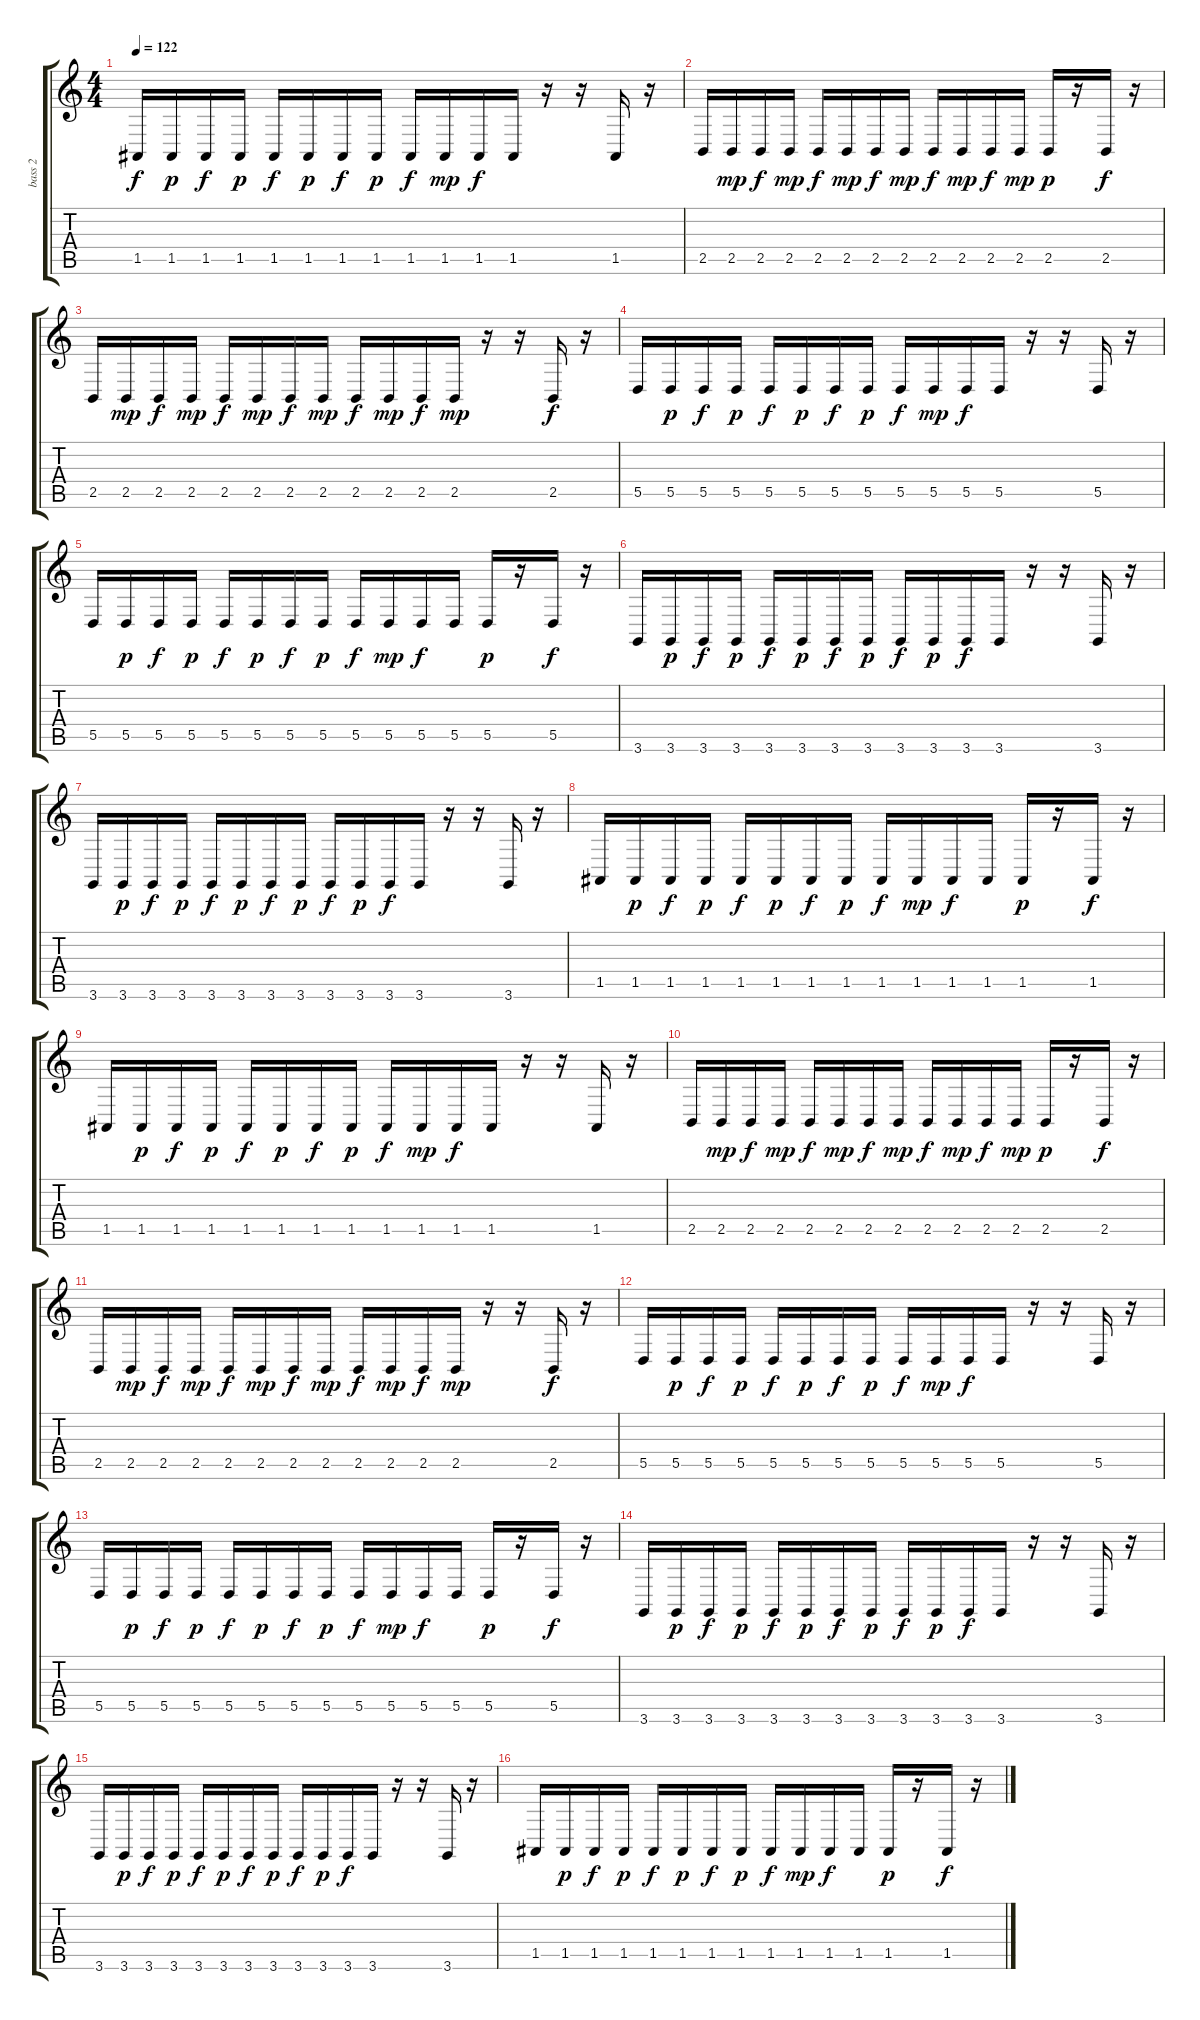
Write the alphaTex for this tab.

\track ("bass 2" "bass 2") {instrument marimba}
\staff {score tabs}
\tuning (E4 B3 G3 D3 A2 E2) {hide}
\ts (4 4)
\tempo 122
\clef g2
\ks c
1.5.16{dy f} 1.5.16{dy p} 1.5.16{dy f} 1.5.16{dy p} 1.5.16{dy f} 1.5.16{dy p} 1.5.16{dy f} 1.5.16{dy p} 1.5.16{dy f} 1.5.16{dy mp} 1.5.16{dy f} 1.5.16 r.16 r.16 1.5.16 r.16 |
2.5.16 2.5.16{dy mp} 2.5.16{dy f} 2.5.16{dy mp} 2.5.16{dy f} 2.5.16{dy mp} 2.5.16{dy f} 2.5.16{dy mp} 2.5.16{dy f} 2.5.16{dy mp} 2.5.16{dy f} 2.5.16{dy mp} 2.5.16{dy p} r.16 2.5.16{dy f} r.16 |
2.5.16 2.5.16{dy mp} 2.5.16{dy f} 2.5.16{dy mp} 2.5.16{dy f} 2.5.16{dy mp} 2.5.16{dy f} 2.5.16{dy mp} 2.5.16{dy f} 2.5.16{dy mp} 2.5.16{dy f} 2.5.16{dy mp} r.16 r.16 2.5.16{dy f} r.16 |
5.5.16 5.5.16{dy p} 5.5.16{dy f} 5.5.16{dy p} 5.5.16{dy f} 5.5.16{dy p} 5.5.16{dy f} 5.5.16{dy p} 5.5.16{dy f} 5.5.16{dy mp} 5.5.16{dy f} 5.5.16 r.16 r.16 5.5.16 r.16 |
5.5.16 5.5.16{dy p} 5.5.16{dy f} 5.5.16{dy p} 5.5.16{dy f} 5.5.16{dy p} 5.5.16{dy f} 5.5.16{dy p} 5.5.16{dy f} 5.5.16{dy mp} 5.5.16{dy f} 5.5.16 5.5.16{dy p} r.16 5.5.16{dy f} r.16 |
3.6.16 3.6.16{dy p} 3.6.16{dy f} 3.6.16{dy p} 3.6.16{dy f} 3.6.16{dy p} 3.6.16{dy f} 3.6.16{dy p} 3.6.16{dy f} 3.6.16{dy p} 3.6.16{dy f} 3.6.16 r.16 r.16 3.6.16 r.16 |
3.6.16 3.6.16{dy p} 3.6.16{dy f} 3.6.16{dy p} 3.6.16{dy f} 3.6.16{dy p} 3.6.16{dy f} 3.6.16{dy p} 3.6.16{dy f} 3.6.16{dy p} 3.6.16{dy f} 3.6.16 r.16 r.16 3.6.16 r.16 |
1.5.16 1.5.16{dy p} 1.5.16{dy f} 1.5.16{dy p} 1.5.16{dy f} 1.5.16{dy p} 1.5.16{dy f} 1.5.16{dy p} 1.5.16{dy f} 1.5.16{dy mp} 1.5.16{dy f} 1.5.16 1.5.16{dy p} r.16 1.5.16{dy f} r.16 |
1.5.16 1.5.16{dy p} 1.5.16{dy f} 1.5.16{dy p} 1.5.16{dy f} 1.5.16{dy p} 1.5.16{dy f} 1.5.16{dy p} 1.5.16{dy f} 1.5.16{dy mp} 1.5.16{dy f} 1.5.16 r.16 r.16 1.5.16 r.16 |
2.5.16 2.5.16{dy mp} 2.5.16{dy f} 2.5.16{dy mp} 2.5.16{dy f} 2.5.16{dy mp} 2.5.16{dy f} 2.5.16{dy mp} 2.5.16{dy f} 2.5.16{dy mp} 2.5.16{dy f} 2.5.16{dy mp} 2.5.16{dy p} r.16 2.5.16{dy f} r.16 |
2.5.16 2.5.16{dy mp} 2.5.16{dy f} 2.5.16{dy mp} 2.5.16{dy f} 2.5.16{dy mp} 2.5.16{dy f} 2.5.16{dy mp} 2.5.16{dy f} 2.5.16{dy mp} 2.5.16{dy f} 2.5.16{dy mp} r.16 r.16 2.5.16{dy f} r.16 |
5.5.16 5.5.16{dy p} 5.5.16{dy f} 5.5.16{dy p} 5.5.16{dy f} 5.5.16{dy p} 5.5.16{dy f} 5.5.16{dy p} 5.5.16{dy f} 5.5.16{dy mp} 5.5.16{dy f} 5.5.16 r.16 r.16 5.5.16 r.16 |
5.5.16 5.5.16{dy p} 5.5.16{dy f} 5.5.16{dy p} 5.5.16{dy f} 5.5.16{dy p} 5.5.16{dy f} 5.5.16{dy p} 5.5.16{dy f} 5.5.16{dy mp} 5.5.16{dy f} 5.5.16 5.5.16{dy p} r.16 5.5.16{dy f} r.16 |
3.6.16 3.6.16{dy p} 3.6.16{dy f} 3.6.16{dy p} 3.6.16{dy f} 3.6.16{dy p} 3.6.16{dy f} 3.6.16{dy p} 3.6.16{dy f} 3.6.16{dy p} 3.6.16{dy f} 3.6.16 r.16 r.16 3.6.16 r.16 |
3.6.16 3.6.16{dy p} 3.6.16{dy f} 3.6.16{dy p} 3.6.16{dy f} 3.6.16{dy p} 3.6.16{dy f} 3.6.16{dy p} 3.6.16{dy f} 3.6.16{dy p} 3.6.16{dy f} 3.6.16 r.16 r.16 3.6.16 r.16 |
1.5.16 1.5.16{dy p} 1.5.16{dy f} 1.5.16{dy p} 1.5.16{dy f} 1.5.16{dy p} 1.5.16{dy f} 1.5.16{dy p} 1.5.16{dy f} 1.5.16{dy mp} 1.5.16{dy f} 1.5.16 1.5.16{dy p} r.16 1.5.16{dy f} r.16
